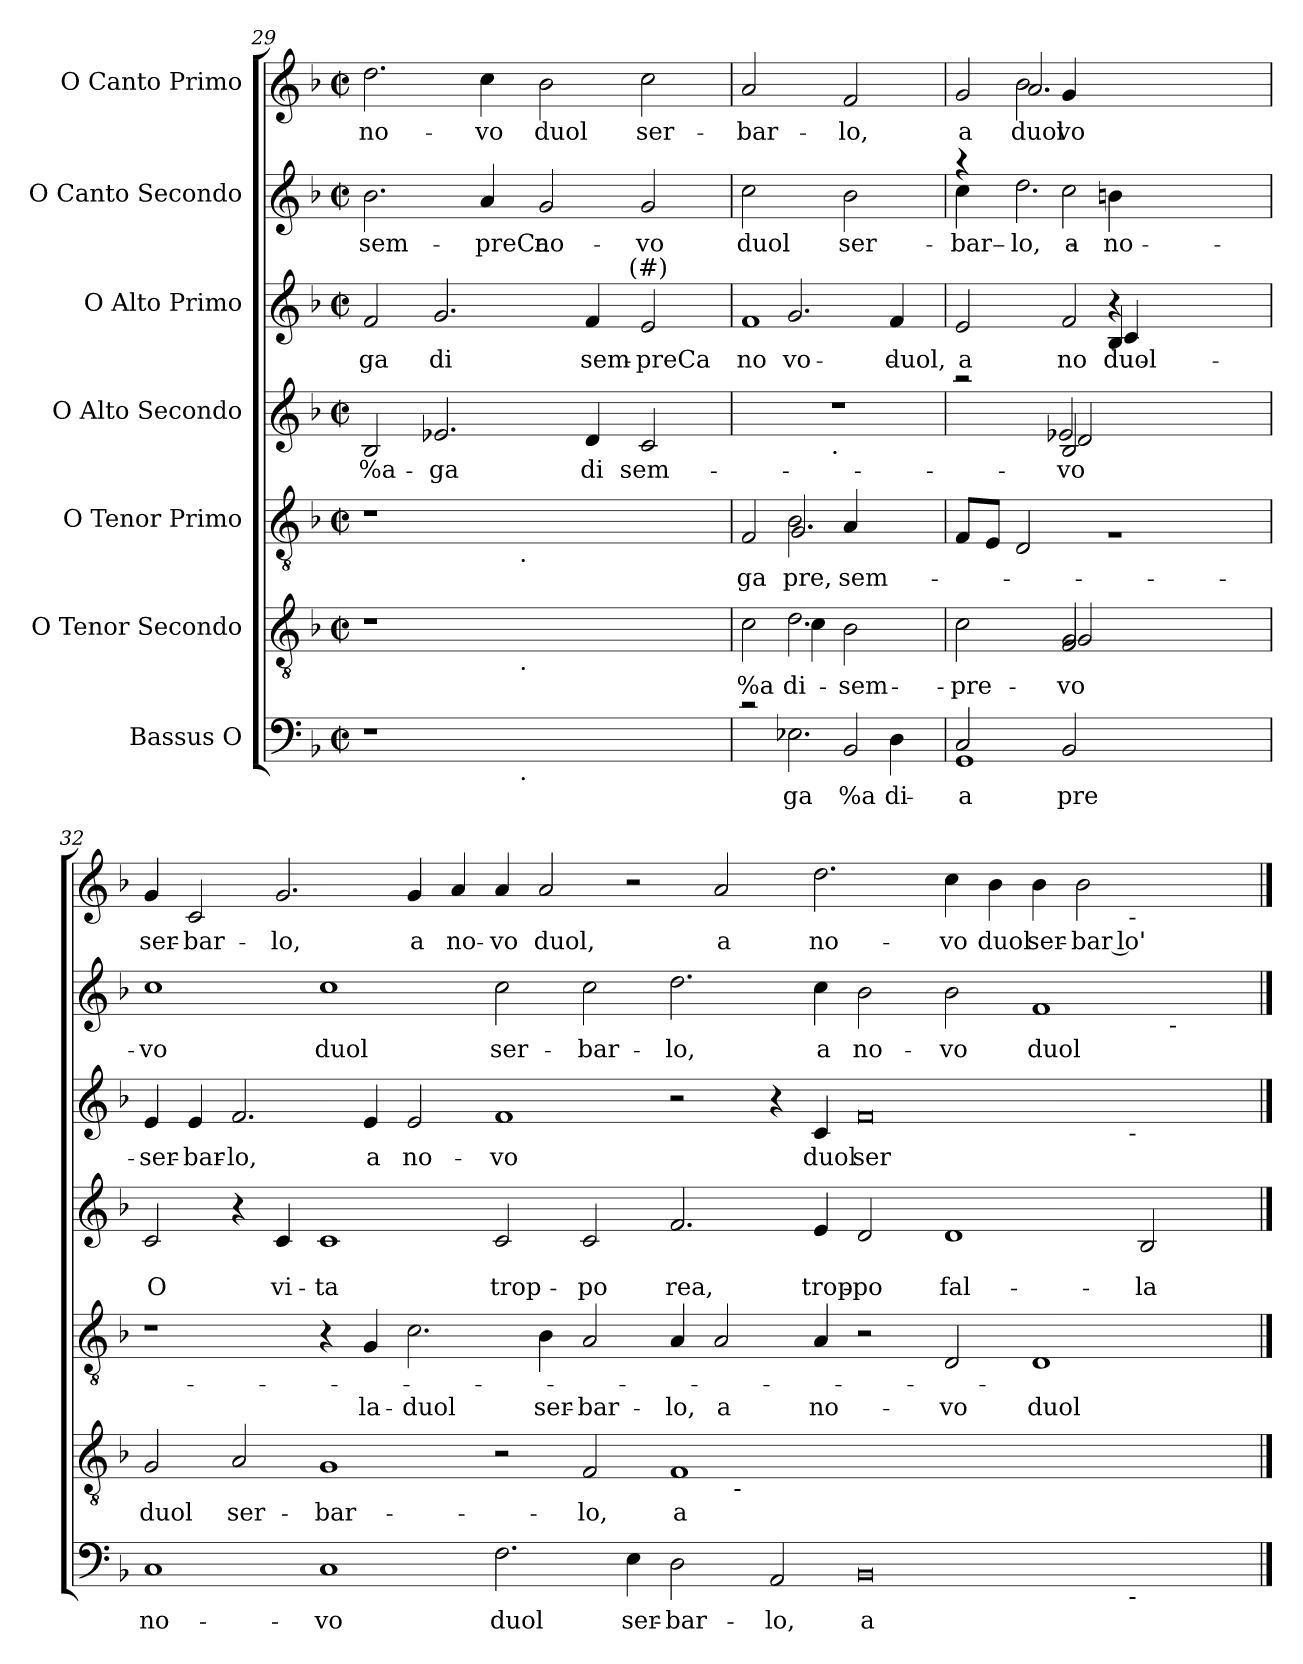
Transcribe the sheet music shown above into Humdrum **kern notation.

**kern	**text	**kern	**text	**kern	**text	**text	**kern	**text	**text	**kern	**text	**kern	**text	**kern	**text
*part7	*part7	*part6	*part6	*part5	*part5	*part5	*part4	*part4	*part4	*part3	*part3	*part2	*part2	*part1	*part1
*staff7	*staff7	*staff6	*staff6	*staff5	*staff5	*staff5	*staff4	*staff4	*staff4	*staff3	*staff3	*staff2	*staff2	*staff1	*staff1
*I"Bassus O	*	*I"O Tenor Secondo	*	*I"O Tenor Primo	*	*	*I"O Alto Secondo	*	*	*I"O Alto Primo	*	*I"O Canto Secondo	*	*I"O Canto Primo	*
!!LO:PB:g=z
*clefF4	*	*clefGv2	*	*clefGv2	*	*	*clefG2	*	*	*clefG2	*	*clefG2	*	*clefG2	*
*k[b-]	*	*k[b-]	*	*k[b-]	*	*	*k[b-]	*	*	*k[b-]	*	*k[b-]	*	*k[b-]	*
*F:	*	*F:	*	*F:	*	*	*F:	*	*	*F:	*	*F:	*	*F:	*
*M2/2	*	*M2/2	*	*M2/2	*	*	*M2/2	*	*	*M2/2	*	*M2/2	*	*M2/2	*
*met(c|)	*	*met(c|)	*	*met(c|)	*	*	*met(c|)	*	*	*met(c|)	*	*met(c|)	*	*met(c|)	*
=29	=29	=29	=29	=29	=29	=29	=29	=29	=29	=29	=29	=29	=29	=29	=29
!	!	!	!	!	!	!	!	!LO:LY:b	!	!	!LO:LY:b	!	!LO:LY:b	!	!LO:LY:b
*^	*	*^	*	*^	*	*	*	*	*	*^	*	*	*	*	*
1r	2...ryy	.	1r	2...ryy	.	1r	2...ryy	.	.	2B-/	%a-	.	2f/	1ryy	-ga	2.b-\	-sem-	2.dd\	no-
!	!	!	!	!	!	!	!	!	!	!	!LO:LY:b	!	!	!	!LO:LY:b	!	!	!	!
.	.	.	.	.	.	.	.	.	.	2.e-X/	-ga	.	2.g/	.	di	.	.	.	.
!	!	!	!	!	!	!	!	!	!	!	!	!	!	!	!	!	!LO:LY:b	!	!LO:LY:b
.	.	.	.	.	.	.	.	.	.	.	.	.	.	.	.	4a/	-preCa	4cc\	-vo
!	!	!	!	!	!	!	!LO:TX:b:t=.	!	!	!	!	!	!	!	!	!	!	!	!
!	!	!	!	!LO:TX:b:t=.	!	!	!	!	!	!	!	!	!	!	!	!	!	!	!
!	!LO:TX:b:t=.	!	!	!	!	!	!	!	!	!	!	!	!	!	!	!	!	!	!
.	1ryy	.	.	1ryy	.	.	1ryy	.	.	.	.	.	.	.	.	.	.	.	.
!	!	!	!	!	!	!	!	!	!	!	!	!	!	!	!	!	!LO:LY:b	!	!LO:LY:b
1ryy	.	.	1ryy	.	.	1ryy	.	.	.	.	.	.	.	4...ryy	.	2g/	no-	2b-\	duol
!	!	!	!	!	!	!	!	!	!	!	!LO:LY:b	!	!	!	!LO:LY:b	!	!	!	!
.	.	.	.	.	.	.	.	.	.	4d/	di	.	4f/	.	sem-	.	.	.	.
!	!	!	!	!	!	!	!	!	!	!	!	!	!	!LO:TX:a:t=(#)	!	!	!	!	!
.	.	.	.	.	.	.	.	.	.	.	.	.	.	2ryy	.	.	.	.	.
!	!	!	!	!	!	!	!	!	!	!	!LO:LY:b	!	!	!	!LO:LY:b	!	!LO:LY:b	!	!LO:LY:b
.	.	.	.	.	.	.	.	.	.	2c/	sem-	.	2e/	.	-preCa	2g/	-vo	2cc\	ser-
.	16ryy	.	.	16ryy	.	.	16ryy	.	.	.	.	.	.	.	.	.	.	.	.
.	.	.	.	.	.	.	.	.	.	.	.	.	.	32ryy	.	.	.	.	.
=30	=30	=30	=30	=30	=30	=30	=30	=30	=30	=30	=30	=30	=30	=30	=30	=30	=30	=30	=30
*	*^	*	*	*	*	*	*	*	*	*	*	*	*	*	*	*	*	*	*
!	!	!	!	!	!	!LO:LY:b	!	!	!LO:LY:b	!	!	!	!	!	!	!LO:LY:b	!	!LO:LY:b	!	!LO:LY:b
*	*	*	*	*	*^	*	*	*^	*	*	*^	*	*	*	*^	*	*	*	*	*
2rc	4ryy	2.ryy	.	2c\	4ryy	4ryy	%a-	2F/	4ryy	4ryy	-ga	.	1r	4...ryy	.	.	1f	4ryy	2.ryy	no-	2cc\	duol	2a/	-bar-
!	!	!	!LO:LY:b	!	!	!	!LO:LY:b	!	!	!	!	!	!	!	!	!	!	!	!	!	!	!	!	!
!	!	!	!	!	!	!	!LO:LY:b	!	!	!	!LO:LY:b	!	!	!	!	!	!	!	!	!	!	!	!	!
!	!	!	!	!	!	!	!	!	!	!	!LO:LY:b	!	!	!	!	!	!	!	!	!LO:LY:b	!	!	!	!
.	2.E-\	.	-ga	.	2.d\	4c\	di	.	2.B-\	2.G/	pre,	.	.	.	.	.	.	2.g/	.	-vo	.	.	.	.
!	!	!	!	!	!	!	!	!	!	!	!	!	!	!LO:TX:b:t=.	!	!	!	!	!	!	!	!	!	!
.	.	.	.	.	.	.	.	.	.	.	.	.	.	2ryy	.	.	.	.	.	.	.	.	.	.
!	!	!	!LO:LY:b	!	!	!	!LO:LY:b	!	!	!	!LO:LY:b	!	!	!	!	!	!	!	!	!	!	!LO:LY:b	!	!LO:LY:b
2BB-/	.	.	%a-	2ryy	.	2B-\	sem-	4A/	.	.	sem-	.	.	.	.	.	.	.	.	.	2b-\	ser-	2f/	-lo,
!	!	!	!LO:LY:b	!	!	!	!	!	!	!	!	!	!	!	!	!	!	!	!	!LO:LY:b	!	!	!	!
.	.	4D\	di	.	.	.	.	4ryy	.	.	.	.	.	.	.	.	.	.	4f/	duol,	.	.	.	.
.	.	.	.	.	.	.	.	.	.	.	.	.	.	32ryy	.	.	.	.	.	.	.	.	.	.
=31	=31	=31	=31	=31	=31	=31	=31	=31	=31	=31	=31	=31	=31	=31	=31	=31	=31	=31	=31	=31	=31	=31	=31	=31
!	!	!	!LO:LY:b	!	!	!	!	!	!	!	!	!	!	!	!	!	!	!	!	!	!	!	!	!
!	!	!	!LO:LY:b	!	!	!	!LO:LY:b	!	!	!	!	!	!	!	!	!	!	!	!	!LO:LY:b	!	!LO:LY:b	!	!LO:LY:b
*	*	*	*	*	*	*	*	*	*	*	*	*	*	*^	*	*	*	*	*^	*	*^	*	*^	*
*	*	*	*	*	*	*	*	*	*	*	*	*	*	*	*	*	*	*	*	*	*	*	*	*^	*	*	*^	*
*	*v	*v	*	*	*	*	*	*v	*v	*v	*	*	*	*	*	*	*	*	*	*	*	*	*	*	*^	*	*	*	*	*
2C/	1GG	a	2c\	2ryy	2ryy	-pre	8F/L	.	.	2raa	2ryy	2ryy	.	.	2e/	2.ryy	2.ryy	2.ryy	a	4raa	4cc\	2ryy	2.ryy	-bar-	2g/	4ryy	4ryy	a
.	.	.	.	.	.	.	8E/J	.	.	.	.	.	.	.	.	.	.	.	.	.	.	.	.	.	.	.	.	.
!	!	!	!	!	!	!	!	!	!	!	!	!	!	!	!	!	!	!	!	!	!	!	!	!LO:LY:b	!	!	!	!LO:LY:b
!	!	!	!	!	!	!	!	!	!	!	!	!	!	!	!	!	!	!	!	!	!	!	!	!	!	!	!	!LO:LY:b
.	.	.	.	.	.	.	2D/	.	.	.	.	.	.	.	.	.	.	.	.	2.ryy	2.dd\	.	.	-lo,	.	2.b-\	2.a/	-duol
!	!	!LO:LY:b	!	!	!	!LO:LY:b	!	!	!	!	!	!	!	!	!	!	!	!	!	!	!	!	!	!	!	!	!	!
!	!	!	!	!	!	!LO:LY:b	!	!	!	!	!	!	!	!	!	!	!	!	!	!	!	!	!	!	!	!	!	!
!	!	!	!	!	!	!LO:LY:b	!	!	!	!	!	!	!LO:LY:b	!	!	!	!	!	!	!	!	!	!	!	!	!	!	!
!	!	!	!	!	!	!	!	!	!	!	!	!	!LO:LY:b	!	!	!	!	!	!	!	!	!	!	!	!	!	!	!
!	!	!	!	!	!	!	!	!	!	!	!	!	!LO:LY:b	!	!	!	!	!	!LO:LY:b	!	!	!	!	!LO:LY:b	!	!	!	!LO:LY:b
2BB-/	.	-pre	2F/	2G/	2G/	-vo	.	.	.	2B-/	2e-X/	2d/	-vo	.	2f/	.	.	.	no-	.	.	2cc\	.	a	4g/	.	.	vo
!	!	!	!	!	!	!	!	!	!	!	!	!	!	!	!	!	!	!	!LO:LY:b	!	!	!	!	!	!	!	!	!
!	!	!	!	!	!	!	!	!	!	!	!	!	!	!	!	!	!	!	!LO:LY:b	!	!	!	!	!LO:LY:b	!	!	!	!
.	.	.	.	.	.	.	1rA	.	.	.	.	.	.	.	.	4B-/	4c/	4r	duol	.	.	.	4bn\	no-	2.ryy	.	.	.
2.ryy	2.ryy	.	2.ryy	2.ryy	2.ryy	.	.	.	.	2.ryy	2.ryy	2.ryy	.	.	2.ryy	2.ryy	2.ryy	2.ryy	.	2.ryy	2.ryy	2.ryy	2.ryy	.	.	2.ryy	2.ryy	.
.	.	.	.	.	.	.	.	.	.	.	.	.	.	.	.	.	.	.	.	.	.	.	.	.	4ryy	.	.	.
*	*	*	*	*	*	*	*	*	*	*v	*v	*v	*	*	*	*	*	*	*	*v	*v	*v	*v	*	*v	*v	*v	*
*	*	*	*v	*v	*v	*	*	*	*	*	*	*	*v	*v	*v	*v	*	*	*	*	*
!!LO:LB:g=z
=32	=32	=32	=32	=32	=32	=32	=32	=32	=32	=32	=32	=32	=32	=32	=32	=32
!	!	!	!	!	!	!	!	!	!	!	!	!	!	!	!LO:TX:a:t=)*	!
!	!	!LO:LY:b	!	!LO:LY:b	!	!	!	!	!	!LO:LY:b	!	!LO:LY:b	!	!LO:LY:b	!	!LO:LY:b:rj
*	*	*	*^	*	*	*	*	*	*	*	*^	*	*^	*	*^	*
1C	1ryy	no-	2G/	1ryy	duol	1r	.	.	2c/	.	O	4e/	1ryy	ser-	1cc	1ryy	-vo	4g/	1ryy	ser-
!	!	!	!	!	!	!	!	!	!	!	!	!	!	!LO:LY:b	!	!	!	!	!	!LO:LY:b:rj
.	.	.	.	.	.	.	.	.	.	.	.	4e/	.	-bar-	.	.	.	2c/	.	-bar-
!	!	!	!	!	!LO:LY:b	!	!	!	!	!	!	!	!	!LO:LY:b	!	!	!	!	!	!
.	.	.	2A/	.	ser-	.	.	.	4r	.	.	2.f/	.	-lo,	.	.	.	.	.	.
!	!	!	!	!	!	!	!	!	!	!	!LO:LY:b	!	!	!	!	!	!	!	!	!LO:LY:b
.	.	.	.	.	.	.	.	.	4c/	.	vi-	.	.	.	.	.	.	2.g/	.	-lo,
!	!	!LO:LY:b	!	!	!LO:LY:b	!	!	!	!	!	!LO:LY:b	!	!	!	!	!	!LO:LY:b	!	!	!
1C	1ryy	-vo	1G	1ryy	-bar-	4r	.	.	1c	.	-ta	.	1ryy	.	1cc	1ryy	duol	.	1ryy	.
!	!	!	!	!	!	!	!	!LO:LY:b	!	!	!	!	!	!LO:LY:b	!	!	!	!	!	!
.	.	.	.	.	.	4G/	.	-la-	.	.	.	4e/	.	a	.	.	.	.	.	.
!	!	!	!	!	!	!	!	!LO:LY:b	!	!	!	!	!	!LO:LY:b:rj	!	!	!	!	!	!LO:LY:b
.	.	.	.	.	.	2.c\	.	-duol	.	.	.	2e/	.	no-	.	.	.	4g/	.	a
!	!	!	!	!	!	!	!	!	!	!	!	!	!	!	!	!	!	!	!	!LO:LY:b
.	.	.	.	.	.	.	.	.	.	.	.	.	.	.	.	.	.	4a/	.	no-
!	!	!LO:LY:b	!	!	!	!	!	!	!	!	!LO:LY:b	!	!	!LO:LY:b	!	!	!LO:LY:b	!	!	!LO:LY:b
2.F\	1ryy	duol	2r	1ryy	.	.	.	.	2c/	.	trop-	1f	1ryy	-vo	2cc\	1ryy	ser-	4a/	1ryy	-vo
!	!	!	!	!	!	!	!	!LO:LY:b	!	!	!	!	!	!	!	!	!	!	!	!LO:LY:b
.	.	.	.	.	.	4B-\	.	ser-	.	.	.	.	.	.	.	.	.	2a/	.	duol,
!	!	!	!	!	!LO:LY:b	!	!	!LO:LY:b	!	!	!LO:LY:b	!	!	!	!	!	!LO:LY:b	!	!	!
.	.	.	2F/	.	-lo,	2A/	.	-bar-	2c/	.	-po	.	.	.	2cc\	.	-bar-	.	.	.
!	!	!LO:LY:b	!	!	!	!	!	!	!	!	!	!	!	!	!	!	!	!	!	!
4E\	.	ser-	.	.	.	.	.	.	.	.	.	.	.	.	.	.	.	2r	.	.
!	!	!LO:LY:b	!	!	!LO:LY:b	!	!	!LO:LY:b	!	!	!LO:LY:b	!	!	!	!	!	!LO:LY:b	!	!	!
2D\	1ryy	-bar-	1F	4ryy	a	4A/	.	-lo,	2.f/	.	rea,	2r	1ryy	.	2.dd\	1ryy	-lo,	.	1ryy	.
!	!	!	!	!	!	!	!	!LO:LY:b	!	!	!	!	!	!	!	!	!	!	!	!LO:LY:b
.	.	.	.	16ryy	.	2A/	.	a	.	.	.	.	.	.	.	.	.	2a/	.	a
!	!	!	!	!LO:TX:b:t=-	!	!	!	!	!	!	!	!	!	!	!	!	!	!	!	!
.	.	.	.	1ryy	.	.	.	.	.	.	.	.	.	.	.	.	.	.	.	.
!	!	!LO:LY:b	!	!	!	!	!	!	!	!	!	!	!	!	!	!	!	!	!	!
2AA/	.	-lo,	.	.	.	.	.	.	.	.	.	4r	.	.	.	.	.	.	.	.
!	!	!	!	!	!	!	!	!LO:LY:b	!	!	!LO:LY:b	!	!	!LO:LY:b	!	!	!LO:LY:b	!	!	!LO:LY:b
.	.	.	.	.	.	4A/	.	no-	4e/	.	trop-	4c/	.	duol	4cc\	.	a	2.dd\	.	no-
!	!	!LO:LY:b	!	!	!	!	!	!	!	!	!LO:LY:b	!	!	!LO:LY:b	!	!	!LO:LY:b	!	!	!
0BB-	1ryy	a	0ryy	.	.	2r	.	.	2d/	.	-po	0f	1ryy	ser-	2b-\	1ryy	no-	.	1ryy	.
.	.	.	.	1ryy	.	.	.	.	.	.	.	.	.	.	.	.	.	.	.	.
!	!	!	!	!	!	!	!	!LO:LY:b	!	!	!LO:LY:b	!	!	!	!	!	!LO:LY:b	!	!	!LO:LY:b
.	.	.	.	.	.	2D/	.	-vo	1d	.	fal-	.	.	.	2b-\	.	-vo	4cc\	.	-vo
!	!	!	!	!	!	!	!	!	!	!	!	!	!	!	!	!	!	!	!	!LO:LY:b
.	.	.	.	.	.	.	.	.	.	.	.	.	.	.	.	.	.	4b-\	.	duol
!	!	!	!	!	!	!	!	!LO:LY:b	!	!	!	!	!	!	!	!	!LO:LY:b	!	!	!LO:LY:b
.	4...ryy	.	.	.	.	1D	.	duol	.	.	.	.	4...ryy	.	1f	2ryy	duol	4b-\	4...ryy	ser-
!	!	!	!	!	!	!	!	!	!	!	!	!	!	!	!	!	!	!	!	!LO:LY:b
.	.	.	.	.	.	.	.	.	.	.	.	.	.	.	.	.	.	2b-\	.	-bar lo'-
.	.	.	.	2ryy	.	.	.	.	.	.	.	.	.	.	.	.	.	.	.	.
!	!	!	!	!	!	!	!	!	!	!	!	!	!	!	!	!	!	!	!LO:TX:b:t=-	!
!	!	!	!	!	!	!	!	!	!	!	!	!	!LO:TX:b:t=-	!	!	!	!	!	!	!
!	!LO:TX:b:t=-	!	!	!	!	!	!	!	!	!	!	!	!	!	!	!	!	!	!	!
.	2ryy	.	.	.	.	.	.	.	.	.	.	.	2ryy	.	.	.	.	.	2ryy	.
!	!	!	!	!	!	!	!	!	!	!	!LO:LY:b	!	!	!	!	!	!	!	!	!
.	.	.	.	.	.	.	.	.	2B-/	.	-la-	.	.	.	.	8ryy	.	.	.	.
!	!	!	!	!	!	!	!	!	!	!	!	!	!	!	!	!LO:TX:b:t=-	!	!	!	!
.	.	.	.	.	.	.	.	.	.	.	.	.	.	.	.	4.ryy	.	.	.	.
.	.	.	.	.	.	.	.	.	.	.	.	.	.	.	.	.	.	4ryy	.	.
.	.	.	.	8.ryy	.	.	.	.	.	.	.	.	.	.	.	.	.	.	.	.
.	32ryy	.	.	.	.	.	.	.	.	.	.	.	32ryy	.	.	.	.	.	32ryy	.
*v	*v	*	*	*	*	*	*	*	*	*	*	*v	*v	*	*v	*v	*	*v	*v	*
*	*	*v	*v	*	*	*	*	*	*	*	*	*	*	*	*	*
==	==	==	==	==	==	==	==	==	==	==	==	==	==	==	==
*-	*-	*-	*-	*-	*-	*-	*-	*-	*-	*-	*-	*-	*-	*-	*-
